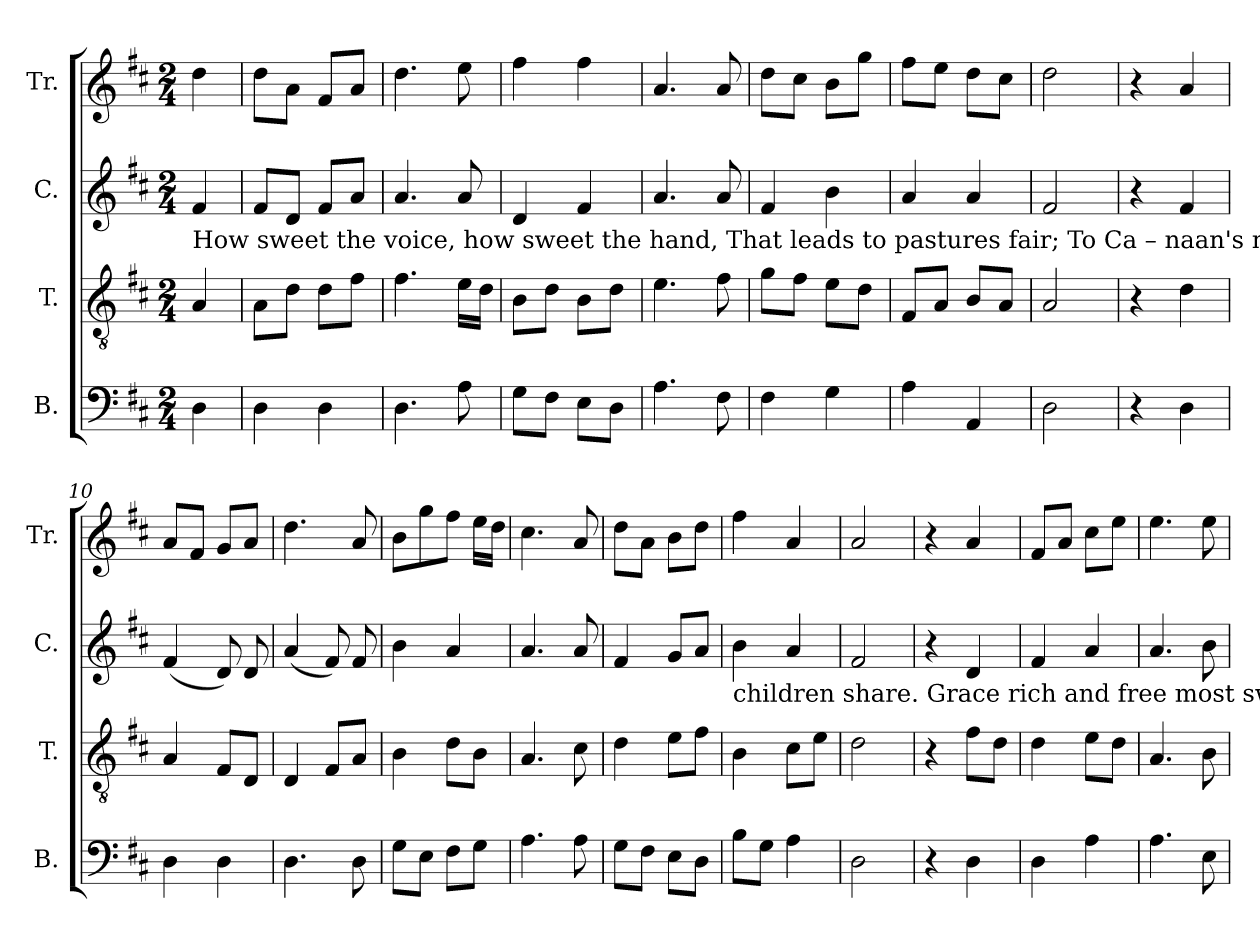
**kern	**kern	**kern	**kern
*part4	*part3	*part2	*part1
*staff4	*staff3	*staff2	*staff1
*I"B.	*I"T.	*I"C.	*I"Tr.
*I'B.	*I'T.	*I'C.	*I'Tr.
*clefF4	*clefGv2	*clefG2	*clefG2
*k[f#c#]	*k[f#c#]	*k[f#c#]	*k[f#c#]
*M2/4	*M2/4	*M2/4	*M2/4
*MM90	*MM90	*MM90	*MM90
=1	=1	=1	=1
!	!	!LO:TX:b:t=How sweet the voice, how sweet the  hand,  That leads to   pastures   fair;         To   Ca  –  naan's  milk   and   ho – ney  land, Which God's own	!
4D\	4A/	4f#/	4dd\
=2	=2	=2	=2
4D\	8A\L	8f#/L	8dd\L
.	8d\J	8d/J	8a\J
4D\	8d\L	8f#/L	8f#/L
.	8f#\J	8a/J	8a/J
=3	=3	=3	=3
4.D\	4.f#\	4.a/	4.dd\
8A\	16e\LL	8a/	8ee\
.	16d\JJ	.	.
=4	=4	=4	=4
8G\L	8B\L	4d/	4ff#\
8F#\J	8d\J	.	.
8E\L	8B\L	4f#/	4ff#\
8D\J	8d\J	.	.
=5	=5	=5	=5
4.A\	4.e\	4.a/	4.a/
8F#\	8f#\	8a/	8a/
=6	=6	=6	=6
4F#\	8g\L	4f#/	8dd\L
.	8f#\J	.	8cc#\J
4G\	8e\L	4b\	8b\L
.	8d\J	.	8gg\J
=7	=7	=7	=7
4A\	8F#/L	4a/	8ff#\L
.	8A/J	.	8ee\J
4AA/	8B/L	4a/	8dd\L
.	8A/J	.	8cc#\J
=8	=8	=8	=8
2D\	2A/	2f#/	2dd\
=9	=9	=9	=9
4r	4r	4r	4r
4D\	4d\	4f#/	4a/
=10	=10	=10	=10
4D\	4A/	(4f#/	8a/L
.	.	.	8f#/J
4D\	8F#/L	8d/)	8g/L
.	8D/J	8d/	8a/J
=11	=11	=11	=11
4.D\	4D/	(4a/	4.dd\
.	8F#/L	8f#/)	.
8D\	8A/J	8f#/	8a/
=12	=12	=12	=12
8G\L	4B\	4b\	8b\L
8E\J	.	.	8gg\
8F#\L	8d\L	4a/	8ff#\J
8G\J	8B\J	.	16ee\LL
.	.	.	16dd\JJ
=13	=13	=13	=13
4.A\	4.A/	4.a/	4.cc#\
8A\	8c#\	8a/	8a/
=14	=14	=14	=14
8G\L	4d\	4f#/	8dd\L
8F#\J	.	.	8a\J
8E\L	8e\L	8g/L	8b\L
8D\J	8f#\J	8a/J	8dd\J
!!LO:LB:g=z
=15	=15	=15	=15
!	!	!LO:TX:b:t=children share.     Grace rich and free most sweetly   call,      Directly  come who  will,    Directly come who will,    Directly  come  who will,  Just	!
8B\L	4B\	4b\	4ff#\
8G\J	.	.	.
4A\	8c#\L	4a/	4a/
.	8e\J	.	.
=16	=16	=16	=16
2D\	2d\	2f#/	2a/
=17	=17	=17	=17
4r	4r	4r	4r
4D\	8f#\L	4d/	4a/
.	8d\J	.	.
=18	=18	=18	=18
4D\	4d\	4f#/	8f#/L
.	.	.	8a/J
4A\	8e\L	4a/	8cc#\L
.	8d\J	.	8ee\J
=19	=19	=19	=19
4.A\	4.A/	4.a/	4.ee\
8E\	8B\	8b\	8ee\
=	=	=	=
*-	*-	*-	*-
